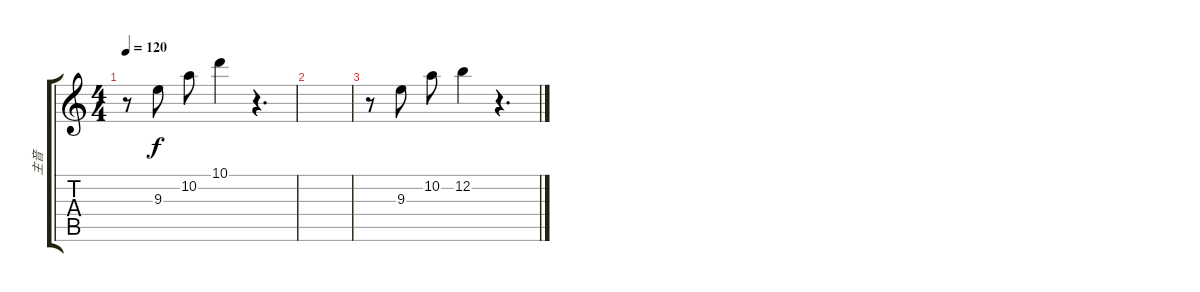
\track ("主音" "主音") {instrument distortionguitar}
\staff {score tabs}
\tuning (E4 B3 G3 D3 A2 E2) {hide}
\ts (4 4)
\tempo 120
\clef g2
\ks c
r.8{dy f} 9.3.8 10.2.8 10.1.4 r.4{d} |
|
r.8 9.3.8 10.2.8 12.2.4 r.4{d}
